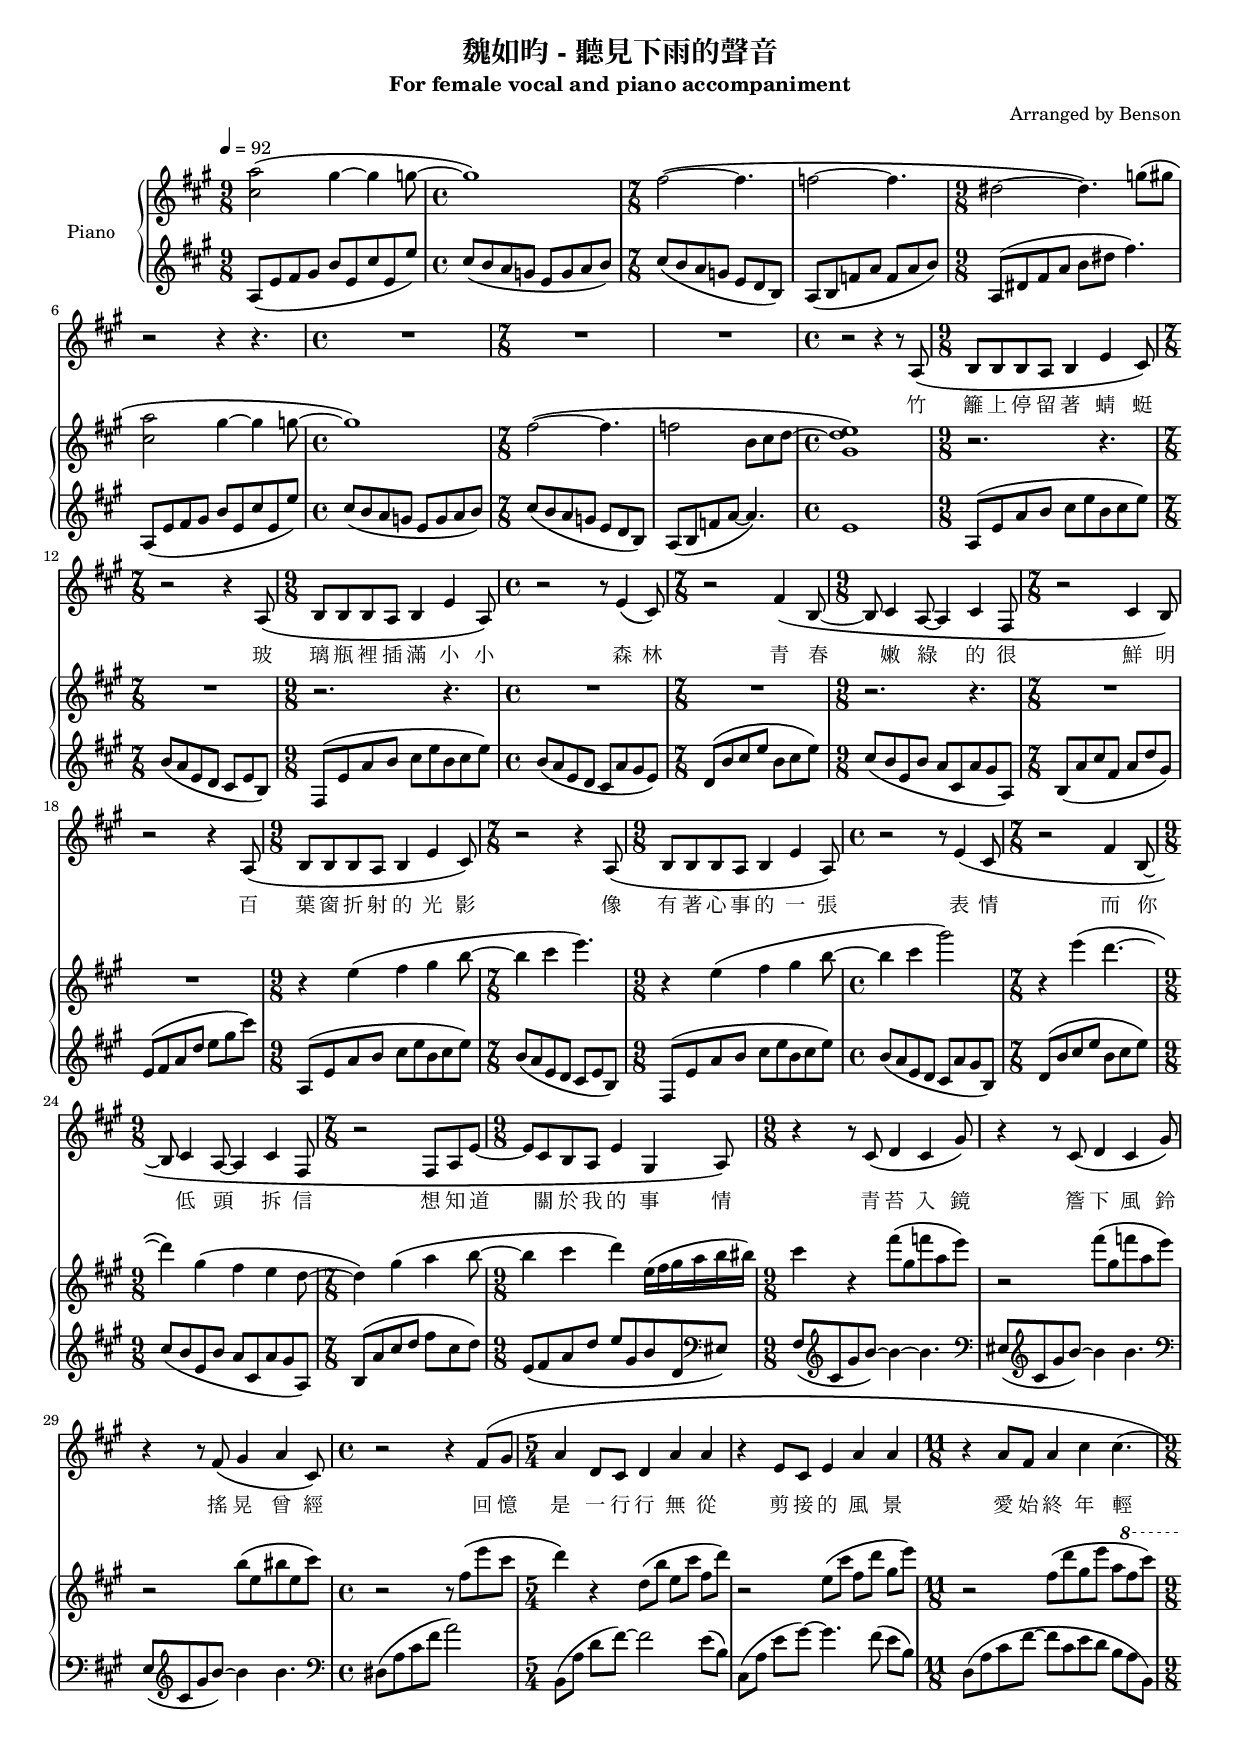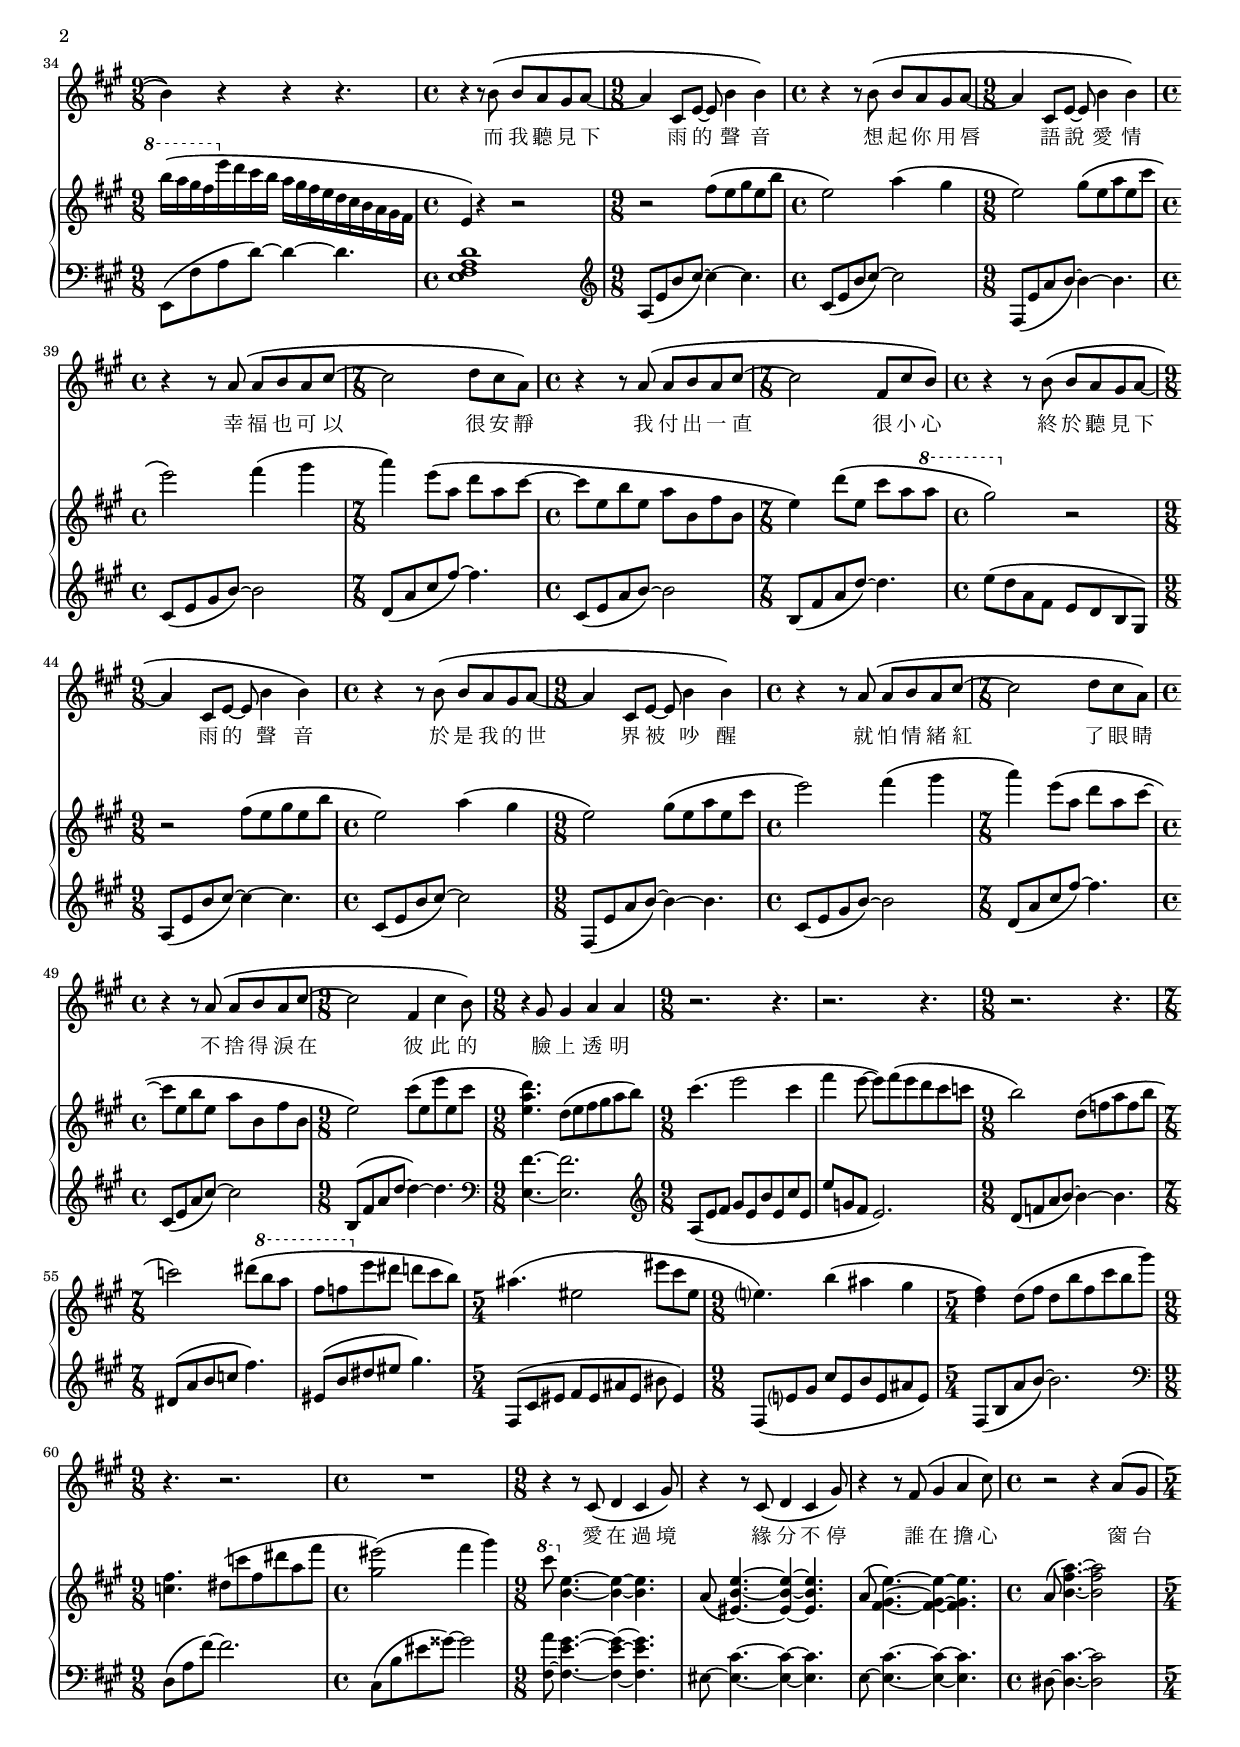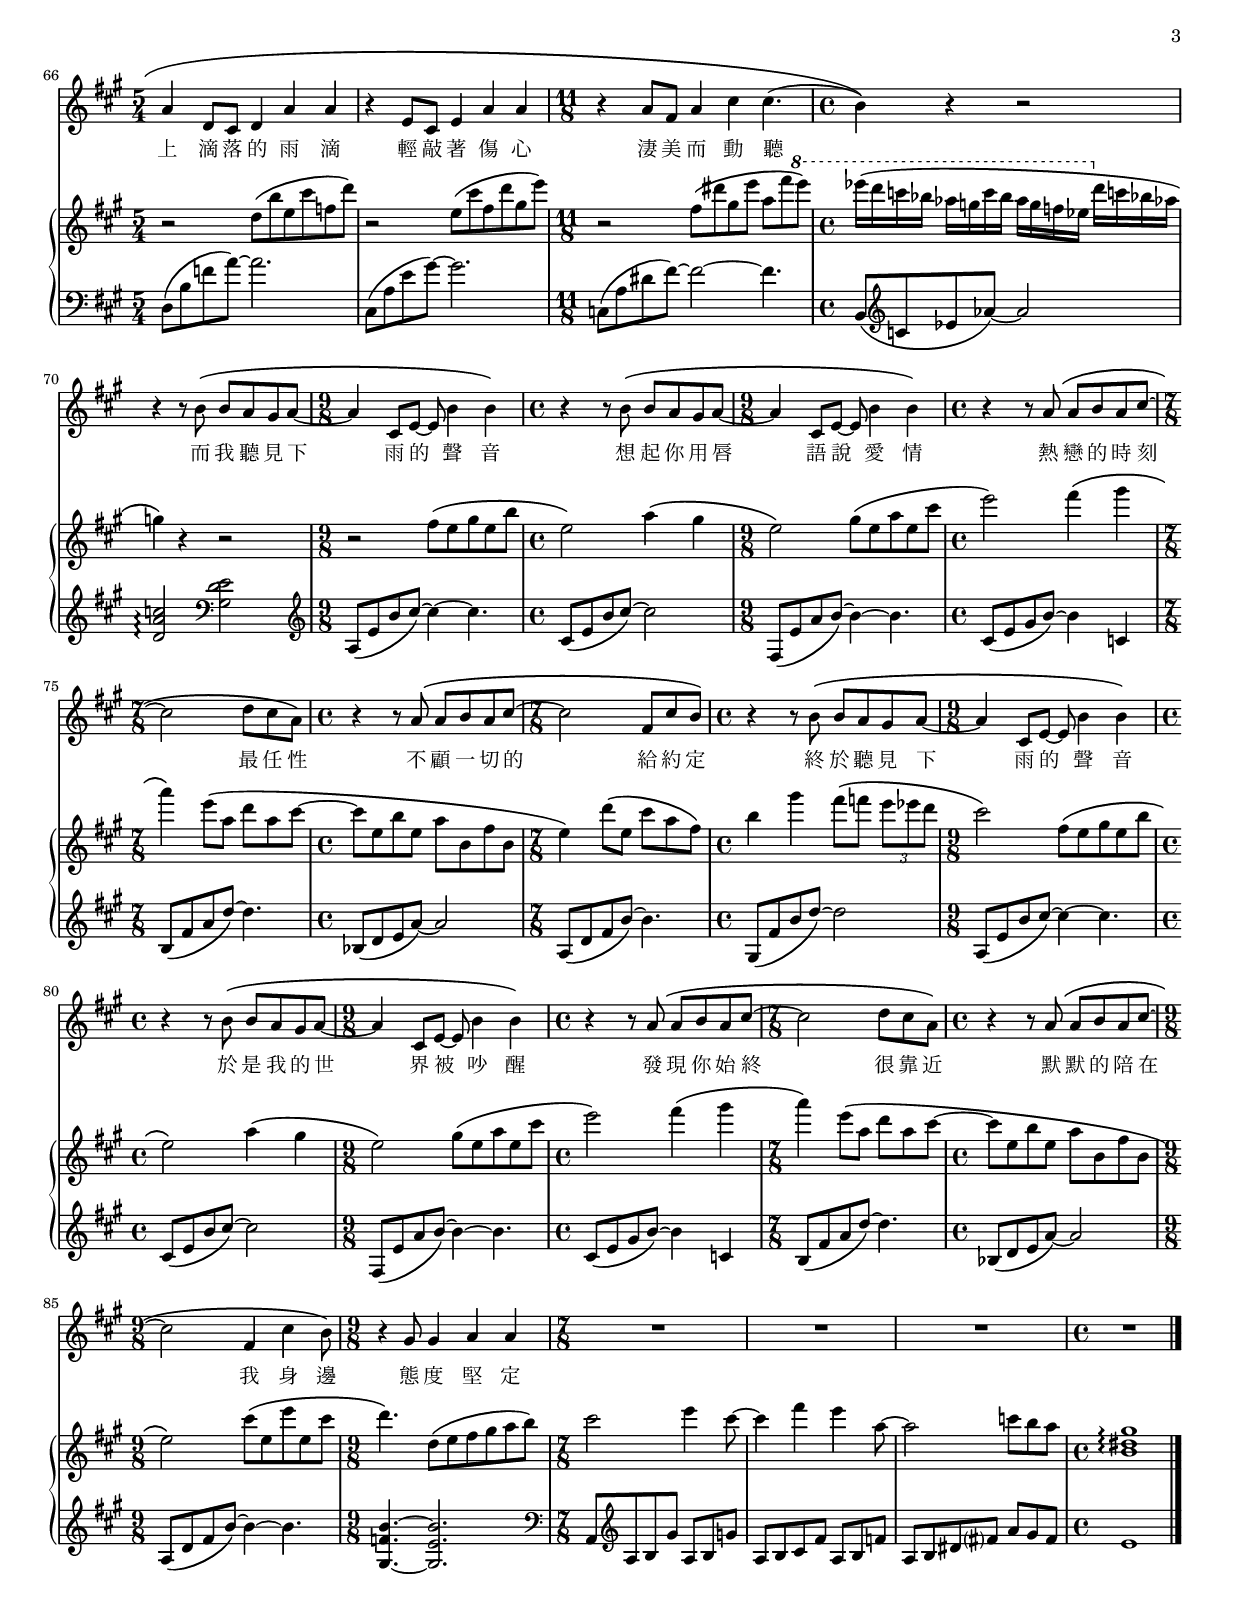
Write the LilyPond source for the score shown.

\version "2.18.2"
\include "articulate.ly"
#(set-global-staff-size 16)

%%%%%%%%%%%%%%%%%%%%%%%%%%%%%%%%%%%%%%%%%%%%%%%%%%%%%%%%%%%%%%%%%%%%%%%%%%%%%%%%%%%%%%%%%%
%%  http://lsr.di.unimi.it/LSR/Item?id=445

%LSR by Jay Anderson.
%modyfied by Simon Albrecht on March 2014.
%=> http://lilypond.1069038.n5.nabble.com/LSR-445-error-td160662.html

#(define (octave-up m t)
 (let* ((octave (1- t))
      (new-note (ly:music-deep-copy m))
      (new-pitch (ly:make-pitch
        octave
        (ly:pitch-notename (ly:music-property m 'pitch))
        (ly:pitch-alteration (ly:music-property m 'pitch)))))
  (set! (ly:music-property new-note 'pitch) new-pitch)
  new-note))

#(define (octavize-chord elements t)
 (cond ((null? elements) elements)
     ((eq? (ly:music-property (car elements) 'name) 'NoteEvent)
       (cons (car elements)
             (cons (octave-up (car elements) t)
                   (octavize-chord (cdr elements) t))))
     (else (cons (car elements) (octavize-chord (cdr elements ) t)))))

#(define (octavize music t)
 (if (eq? (ly:music-property music 'name) 'EventChord)
       (ly:music-set-property! music 'elements (octavize-chord
(ly:music-property music 'elements) t)))
 music)

makeOctaves = #(define-music-function (parser location arg mus) (integer? ly:music?)
 (music-map (lambda (x) (octavize x arg)) (event-chord-wrap! mus)))
%%%%%%%%%%%%%%%%%%%%%%%%%%%%%%%%%%%%%%%%%%%%%%%%%%%%%%%%%%%%%%%%%%%%%%%%%%%%%%%%%%%%%%%%%%

cr = \change Staff = "right"
cl = \change Staff = "left"
rhMark = \markup { 
  \path #0.1 #'((moveto -1 0)(rlineto 0 -1.5)(rlineto 0.5 0))
}

\header {
  title = "魏如昀 - 聽見下雨的聲音"
  subtitle = "For female vocal and piano accompaniment"
  arranger = "Arranged by Benson"
}

meter-nine-four-plus-five = \overrideTimeSignatureSettings
        9/8        % timeSignatureFraction
        1/8        % baseMomentFraction
        #'(4 5)    % beatStructure
        #'()       % beamExceptions
meter-nine-three-plus-six = \overrideTimeSignatureSettings
        9/8        % timeSignatureFraction
        1/8        % baseMomentFraction
        #'(3 6)    % beatStructure
        #'()       % beamExceptions
meter-seven-four-plus-three = \overrideTimeSignatureSettings
        7/8        % timeSignatureFraction
        1/8        % baseMomentFraction
        #'(4 3)    % beatStructure
        #'()       % beamExceptions
meter-eleven-four-plus-three = \overrideTimeSignatureSettings
        11/8        % timeSignatureFraction
        1/8        % baseMomentFraction
        #'(4 4 3)    % beatStructure
        #'()       % beamExceptions
meter-five-episode = \overrideTimeSignatureSettings
        10/8        % timeSignatureFraction
        1/8        % baseMomentFraction
        #'(3 4 3)    % beatStructure
        #'()       % beamExceptions
meter-five-two-plus-three = \overrideTimeSignatureSettings
        5/4        % timeSignatureFraction
        1/4        % baseMomentFraction
        #'(2 3)    % beatStructure
        #'()       % beamExceptions

melody-intro = \relative c {
  \time 9/8
  r2 r4 r4.
  \time 4/4
  R1
  \time 7/8
  R2..
  R2..
  \time 9/8
  r2 r4 r4.

  r2 r4 r4.
  \time 4/4
  R1
  \time 7/8
  R2..
  R2..
}

melody-verse-one = \relative c' {
  \time 4/4
	r2 r4 r8
	a8\(
	\time 9/8
  % \time #'(4 2 3) 9/8
	b8 b b a b4 e cis8\)
	\time 7/8
	r2 r4 a8\(
	\time 9/8
	b8 b b a b4 e a,8\)
	\time 4/4
	r2 r8 e'4\( cis8\)
	\time 7/8
	r2 fis4\( b,8~
	\time 9/8
	b8 cis4 a8~ a4 cis fis,8
	\time 7/8
	r2 cis'4 b8\)

	r2 r4 a8\(
	\time 9/8
	b8 b b a b4 e cis8\)
	\time 7/8
	r2 r4 a8\(
	\time 9/8
	b8 b b a b4 e a,8\)
	\time 4/4
	r2 r8 e'4\( cis8
	\time 7/8
	r2 fis4 b,8~
	\time 9/8
	b8 cis4 a8~ a4 cis fis,8
	\time 7/8
	r2 fis8 a e'~
	\time 9/8
	e8 cis b a e'4 gis, a8\)
}

melody-bridge-two = \relative c' {
	\time 9/8
	r4 r8 cis\( d4 cis gis'8\)
	r4 r8 cis,\( d4 cis gis'8\)
	r4 r8 fis\( gis4 a cis8\)
	\time 4/4
	r2 r4 a8\( gis
	\time 5/4
	a4 d,8 cis d4 a' a
	r4 e8 cis e4 a a
  \time 11/8
	r4 a8 fis a4 cis cis4.(
	\time 4/4
	b4)\)  r4 r2
}

melody-bridge-one = \relative c' {
	\time 9/8
	r4 r8 cis\( d4 cis gis'8\)
	r4 r8 cis,\( d4 cis gis'8\)
	r4 r8 fis\( gis4 a cis,8\)
	\time 4/4
	r2 r4 fis8\( gis
	\time 5/4
	a4 d,8 cis d4 a' a
	r4 e8 cis e4 a a
	\time 11/8
	r4 a8 fis a4 cis cis4.(
	\time 9/8
	b4)\)  r4 r4 r4.
	\time 4/4
}

melody-chorus-one = \relative c'' {
	r4 r8 b\( b a gis a~
	\time 9/8
	a4 cis,8 e~ e b'4 b\)
	\time 4/4
	r4 r8 b\( b a gis a~
	\time 9/8
	a4 cis,8 e~ e b'4 b\)
	\time 4/4
	r4 r8 a\( a b a cis~
	\time 7/8
	cis2 d8 cis a\)
	\time 4/4
	r4 r8 a\( a b a cis~
	\time 7/8
	cis2 fis,8 cis' b\)
	\time 4/4
	r4 r8 b\( b a gis a~
	\time 9/8
	a4 cis,8 e~ e b'4 b\)
	\time 4/4
	r4 r8 b\( b a gis a~
	\time 9/8
	a4 cis,8 e~ e b'4 b\)
	\time 4/4
	r4 r8 a\( a b a cis~
	\time 7/8
	cis2 d8 cis a\)
	\time 4/4
	r4 r8 a\( a b a cis~
	\time 9/8
	cis2 fis,4 cis' b8\)
	r4 gis8 gis4 a a
}

melody-episode = \relative c' {
  \time 9/8
  \repeat unfold 3 {
    r2. r4.
  }
  \time 7/8
  \repeat unfold 2 {
    r2 r4.
  }
  \time 5/4
  r4. r2 r4.
  \time 9/8
  r4. r2.
  \time 5/4
  r4. r2 r4.
  \time 9/8
  r4. r2.
  \time 4/4
  R1
}

melody-outro = \relative c {
  \time 7/8
  R2..
  R2..
  R2..
  \time 4/4
  R1
}

melody = \relative c' {
  \meter-nine-four-plus-five
  \meter-seven-four-plus-three
  \meter-eleven-four-plus-three
	\key a \major
	\time 7/8
  \tempo 4 = 92
  \melody-intro
  \melody-verse-one
  \melody-bridge-one
  \melody-chorus-one
  \melody-episode
  \melody-bridge-two
  \melody-chorus-one
  \melody-outro
  \bar "|."
}

upper-intro = \relative c''' {
  \time 9/8
  <a cis,>2\( gis4~ gis g8~ 
  \time 4/4
  g1\)
  \time 7/8
  fis2~\( fis4.
  f2~ f4.
  \time 9/8
  dis2~ dis4.\) g8\( gis

  <a cis,>2 gis4~ gis g8~ 
  \time 4/4
  g1\)
  \time 7/8
  fis2~\( fis4.
  f2 b,8 cis d~
  \time 4/4
  <e d gis,>1\)
}

lower-intro = \relative c' {
  \clef treble
  \time 9/8
  a8\( e' fis gis b e, cis' e, e'\)
  \time 4/4
  cis8\( b a g e g a b\)
  \time 7/8
  cis8\( b a g e d b\)
  a8\( b f' a f a b\)
  \time 9/8
  a,8\( dis fis a b dis fis4.\)

  a,,8\( e' fis gis b e, cis' e, e'\)
  \time 4/4
  cis8\( b a g e g a b\)
  \time 7/8
  cis8\( b a g e d b\)
  a8\( b f' a~ a4.\)
  \time 4/4
  e1
}

upper-verse-one = \relative c' {
  \time 9/8
  r2. r4.
  \time 7/8
  R2..
  \time 9/8
  r2. r4.
  \time 4/4
  R1
  \time 7/8
  R2..
  \time 9/8
  r2. r4.
  \time 7/8
  R2..
  R2..
}

upper-verse-one-b = \relative c'' {
  \time 9/8
  r4 e\( fis gis b8~
  \time 7/8
  b4 cis e4.\)
  \time 9/8
  r4 e,\( fis gis b8~
  \time 4/4
  b4 cis gis'2\)
  \time 7/8
  r4 e\( d4.~
  \time 9/8
  d4\) gis,\( fis e d8~
  \time 7/8
  d4\) gis\( a b8~
  \time 9/8
  b4 cis d\) e,16\( fis gis a b bis\)
}

lower-verse-one = \relative c' {
  \time 9/8
  a8\( e' a b cis e b cis e\)
  \time 7/8
  b8\( a e d cis e b\)
  \time 9/8
  fis8\( e' a b cis e b cis e\)
  \time 4/4
  b8\( a e d cis a' gis e\)
  \time 7/8
  d8\( b' cis e b cis e\)
  \time 9/8
  cis\( b e, b' a cis, a' gis a,\)
  \time 7/8
  b8\( a' cis fis, a d gis,\)
  e8\( fis a d e gis cis\)
}

lower-verse-one-b = \relative c' {
  \time 9/8
  a8\( e' a b cis e b cis e\)
  \time 7/8
  b8\( a e d cis e b\)
  \time 9/8
  fis8\( e' a b cis e b cis e\)
  \time 4/4
  b8\( a e d cis a' gis b,\)
  \time 7/8
  d8\( b' cis e b cis e\)
  \time 9/8
  cis8\( b e, b' a cis, a' gis a,\)
  \time 7/8
  b8\( a' cis d fis cis d\)
  \time 9/8
  e,8\( fis a d e gis, b d, \clef bass eis,\)
}

upper-bridge-one = \relative c''' {
  \time 9/8
  cis4 r fis8\( gis, f' a, e'\)
  r2 fis8\( gis, f' a, e'\)
  r2 b8\( e, bis' e, cis'\)
  \time 4/4
  r2 r8 fis,\( e' cis
  \time 5/4
  d4\) r d,8\( b' e, cis' fis, d'\)
  r2 e,8\( cis' fis, d' gis, e'\)
  \time 11/8
  r2 fis,8\( d' gis, e' a, \ottava #1 fis' cis'\)
  \time 9/8
  b16\( a gis fis \ottava #0 e d cis b a gis fis e d cis b a gis fis
  \time 4/4
  e4\) r r2
}

lower-bridge-one = \relative c {
  \time 9/8
  \clef bass
  fis8\( \clef treble cis' gis' b~\) b4~ b4.
  \clef bass
  eis,,8\( \clef treble cis' gis' b~\) b4 b4.
  \clef bass e,,8\( \clef treble cis' gis' b~\) b4 b4.
  \time 4/4
  \clef bass dis,,8\( a' cis fis a2\)
  \time 5/4
  b,,8\( a' d fis~\) fis2 e8\( b\)
  cis,8\( a' e' gis~\) gis4. fis8\( e b\)
  \time 11/8
  d,8\( a' cis fis~ fis8 cis e d b a b,\)
  \time 9/8
  e, 8\( fis' a d~\) d4~ d4.
  \time 4/4
  <e, fis a d>1
}

upper-chorus-one = \relative c' {
  \meter-nine-four-plus-five
  \time 9/8
  r2 fis'8\( e gis e b'
  \time 4/4
  e,2\) a4\( gis
  \time 9/8
  e2\) gis8\( e a e cis'
  \time 4/4
  e2\) fis4\( gis
  \time 7/8
  a4\) e8\( a, d a cis~
  \time 4/4
  cis8 e, b' e, a b, fis' b,
  \time 7/8
  e4\) d'8\( e, cis' a \ottava #1 a'
  \time 4/4
  gis2\) \ottava #0 r2
  \time 9/8
  r2 fis,8\( e gis e b'
  \time 4/4
  e,2\) a4\( gis
  \time 9/8
  e2\) gis8\( e a e cis'
  \time 4/4
  e2\) fis4\( gis
  \time 7/8
  a4\) e8\( a, d a cis~
  \time 4/4
  cis8 e, b' e, a b, fis' b,
  \time 9/8
  e2\) cis'8\( e, e' e, cis'
  \meter-nine-three-plus-six
  \time 9/8
  <e, a d>4.\) d8\( e fis gis a b\)
  \meter-nine-four-plus-five
  \time 9/8
}

lower-chorus-one = \relative c' {
  \time 9/8
  \clef treble
  a8\( e' b' cis~\) cis4~ cis4.
  \time 4/4
  cis,8\( e b' cis~\) cis2
  \time 9/8
  fis,,8\(  e' a b~\) b4~ b4.
  \time 4/4
  cis,8\( e gis b~\) b2
  \time 7/8
  d,8\( a' cis fis~\) fis4.
  \time 4/4
  cis,8\( e a b~\) b2
  \time 7/8
  b,8\( fis' a d~\) d4.
  \time 4/4
  e8\( d a fis e d b gis\)
  \time 9/8
  a8\( e' b' cis~\) cis4~ cis4.
  \time 4/4
  cis,8\( e b' cis~\) cis2
  \time 9/8
  fis,,8\( e' a b~\) b4~ b4.
  \time 4/4
  cis,8\( e gis b~\) b2
  \time 7/8
  d,8\( a' cis fis~\) fis4.
  \time 4/4
  cis,8\( e a cis~\) cis2
  \time 9/8
  b,8\( fis' a d~ d4~\) d4.
  \clef bass
  <e,, fis'>4.~ q2.
}

upper-episode = \relative c''' {
  \time 9/8
  cis4.\( e2 cis4
  \meter-nine-three-plus-six
  fis4 e8~ e\) fis\( e d cis c
  \meter-nine-four-plus-five
  b2\) d,8\( f a f b
  \time 7/8
  c2\) dis8\(
  \ottava #1
  b' a
  fis8 f \ottava #0 e dis d cis b\)
  \time 5/4
  ais4.\( eis2 eis'8[ cis eis,]
  \time 9/8
  e?4.\) b'4\( ais gis
  \time 5/4
  <d fis>4\) d8\( fis d b' fis cis' b gis'\)
  \time 9/8
  <fis, c>4. dis8\( c' fis, dis' a fis'
  \time 4/4
  <eis gis,>2\)\( fis4 gis\)
}

lower-episode = \relative c' {
  \meter-nine-three-plus-six
  \time 9/8
  \clef treble
  a8\( e' fis gis e b' e, cis' e,
  e'8 g, fis e2.\)
  \meter-nine-four-plus-five
  \time 9/8
  d8\( f a b~\) b4~ b4.
  \time 7/8
  dis,8\( a' b c fis4.\)
  eis,8\( b' dis eis gis4.\)
  \time 5/4
  fis,,8[\( cis' eis] fis[ eis ais eis] bis' eis,4\)
  \meter-nine-three-plus-six
  \time 9/8
  fis,8\( e'? gis cis e, b' e, ais e\)
  \meter-five-two-plus-three
  \time 5/4
  fis,8\( b a' b~\) b2.
  \time 9/8
  \clef bass d,,8\( a' fis'~\) fis2.
  \time 4/4
  cis,8\( b' eis gisis~\) gisis2

}

upper-bridge-two = \relative c'''' {
  \time 9/8
  \ottava #1
  cis8 \ottava #0 <b,, e>4.~ q4~ q4.
  a8\( <eis b' e>4.~\) q4~ q4.
  a8\( <fis gis e'>4.~\) q4~ q4.
  \time 4/4
  a8\( <b fis' a>4.~\) q2
  \time 5/4
  r2 d8\( b' e, cis' f, d'\)
  r2 e,8\( cis' fis, d' gis, e'\)
  \time 11/8
  r2 fis,8\( dis' gis, e' a, fis' \ottava #1 e'\)
  \time 4/4
  ees16\( d c bes aes g c bes aes g f ees \ottava #0 d c bes aes
  g4\) r4 r2
}

lower-bridge-two = \relative c {
  \clef bass
  \time 9/8
  <fis a'>8~ <fis e' gis>4.~ q4~ q4.
  eis8~ <eis cis'>4.~ q4~ q4.
  e8~ <e cis'>4.~ q4~ q4.
  \time 4/4
  dis8~ <dis cis'>4.~ q2
  \time 5/4
  d8\( b' f' a~\) a2.
  cis,,8\( a' e' gis~\) gis2.
  \time 11/8
  c,,8\( a' dis fis~\) fis2~ fis4.
  \time 4/4
  b,,8\(
  \clef treble
  c' ees aes~\) aes2
  <d, a' c>2\arpeggio
  \clef bass <gis, d' e>
}

upper-chorus-two = \relative c' {
  \meter-nine-four-plus-five
  \time 9/8
  r2 fis'8\( e gis e b'
  \time 4/4
  e,2\) a4\( gis
  \time 9/8
  e2\) gis8\( e a e cis'
  \time 4/4
  e2\) fis4\( gis
  \time 7/8
  a4\) e8\( a, d a cis~
  \time 4/4
  cis8 e, b' e, a b, fis' b,
  \time 7/8
  e4\) d'8\( e, cis' a fis\)
  \time 4/4
  b4 gis' fis8\( f \tuplet 3/2 4 { e ees d }
  \time 9/8
  cis2\) fis,8\( e gis e b'
  \time 4/4
  e,2\) a4\( gis
  \time 9/8
  e2\) gis8\( e a e cis'
  \time 4/4
  e2\) fis4\( gis
  \time 7/8
  a4\) e8\( a, d a cis~
  \time 4/4
  cis8 e, b' e, a b, fis' b,
  \time 9/8
  e2\) cis'8\( e, e' e, cis'
  \meter-nine-three-plus-six
  \time 9/8
  d4.\) d,8\( e fis gis a b\)
  \meter-nine-four-plus-five
  \time 9/8
}

lower-chorus-two = \relative c' {
  \time 9/8
  \clef treble
  a8\( e' b' cis~\) cis4~ cis4.
  \time 4/4
  cis,8\( e b' cis~\) cis2
  \time 9/8
  fis,,8\(  e' a b~\) b4~ b4.
  \time 4/4
  cis,8\( e gis b~\) b4 c,
  \time 7/8
  b8\( fis' a d~\) d4.
  \time 4/4
  bes,8\( d e a~\) a2
  \time 7/8
  a,8\( d fis b~\) b4.
  \time 4/4
  gis,8\( fis' b d~\) d2
  \time 9/8
  a,8\( e' b' cis~\) cis4~ cis4.
  \time 4/4
  cis,8\( e b' cis~\) cis2
  \time 9/8
  fis,,8\( e' a b~\) b4~ b4.
  \time 4/4
  cis,8\( e gis b~\) b4 c,
  \time 7/8
  b8\( fis' a d~\) d4.
  \time 4/4
  bes,8\( d e a~\) a2
  \time 9/8
  a,8\( d fis b~\) b4~ b4.
  <gis, f' b>4.~ <gis e' b'>2.
}

upper-outro = \relative c''' {
  \time 7/8
  cis2 e4 cis8~
  cis4 fis4 e a,8~
  a2 c8 b a
  \time 4/4
  <gis dis b>1\arpeggio
}

lower-outro = \relative c {
  \clef bass
  \time 7/8
  a8 \clef treble a' b gis' a, b g'
  a, b cis fis a, b f'
  a, b dis fis? a gis fis
  \time 4/4
  e1
}

upper = \relative c' {
  \meter-nine-four-plus-five
  \meter-seven-four-plus-three
  \meter-eleven-four-plus-three
  \clef treble
  \tempo 4 = 92
  \key a \major
  \upper-intro
  \upper-verse-one
  \upper-verse-one-b
  \upper-bridge-one
  \upper-chorus-one
  \upper-episode
  \upper-bridge-two
  \upper-chorus-two
  \upper-outro
  \bar "|."
}

lower = \relative c {
  \meter-nine-four-plus-five
  \meter-seven-four-plus-three
  \meter-eleven-four-plus-three
  \clef treble
  \time 7/8
  \key a \major
  \lower-intro
  \lower-verse-one
  \lower-verse-one-b
  \lower-bridge-one
  \lower-chorus-one
  \lower-episode
  \lower-bridge-two
  \lower-chorus-two
  \lower-outro
  \bar "|."
}

pedals = {
  % verse one
  s2..
  s1\sustainOn
  s1
  s1\sustainOff\sustainOn
  s1
  s2..\sustainOff\sustainOn
  s2.\sustainOff\sustainOn s4.
  s2..\sustainOff\sustainOn
  s2..\sustainOff\sustainOn

  s1\sustainOn
  s1
  s1\sustainOff\sustainOn
  s1
  s2..\sustainOff\sustainOn
  s2.\sustainOff\sustainOn s4.
  s2..\sustainOff\sustainOn
  s2\sustainOff\sustainOn s4\sustainOff\sustainOn s4.

  % bridge
  s2.\sustainOff\sustainOn s4.
  s2.\sustainOff\sustainOn s4.
  s2.\sustainOff\sustainOn s4.
  s1\sustainOff\sustainOn
  s2.\sustainOff\sustainOn s2
  s2.\sustainOff\sustainOn s2
  s2.\sustainOff\sustainOn s4 s4.
  s2.\sustainOff\sustainOn s4.
  s1\sustainOff

  % chorus
  s2.\sustainOn s4.
  s1\sustainOff\sustainOn
  s2.\sustainOff\sustainOn s4.
  s1\sustainOff\sustainOn
  s2..\sustainOff\sustainOn
  s1\sustainOff\sustainOn
  s2..\sustainOff\sustainOn
  s1\sustainOff\sustainOn

  s2.\sustainOff\sustainOn s4.
  s1\sustainOff\sustainOn
  s2.\sustainOff\sustainOn s4.
  s1\sustainOff\sustainOn
  s2..\sustainOff\sustainOn
  s1\sustainOff\sustainOn
  s2.\sustainOff\sustainOn s4.
  s2.\sustainOff\sustainOn s4.

  % episode
  s2.\sustainOff\sustainOn s4.
  s2.\sustainOff\sustainOn s4.
  s2.\sustainOff\sustainOn s4.
  s2..\sustainOff\sustainOn
  s2..\sustainOff\sustainOn
  s2.\sustainOff\sustainOn s2
  s2.\sustainOff\sustainOn s4.
  s2.\sustainOff\sustainOn s2
  s2.\sustainOff\sustainOn s4.
  s1\sustainOff\sustainOn

  % bridge
  s2.\sustainOff\sustainOn s4.
  s2.\sustainOff\sustainOn s4.
  s2.\sustainOff\sustainOn s4.
  s1\sustainOff\sustainOn
  s2.\sustainOff\sustainOn s2
  s2.\sustainOff\sustainOn s2
  s2.\sustainOff\sustainOn s4 s4.
  s2.\sustainOff\sustainOn s4.
  s1\sustainOff\sustainOn

  % chorus
  s2.\sustainOff\sustainOn s4.
  s1\sustainOff\sustainOn
  s2.\sustainOff\sustainOn s4.
  s1\sustainOff\sustainOn
  s2..\sustainOff\sustainOn
  s1\sustainOff\sustainOn
  s2..\sustainOff\sustainOn
  s1\sustainOff\sustainOn

  s2.\sustainOff\sustainOn s4.
  s1\sustainOff\sustainOn
  s2.\sustainOff\sustainOn s4.
  s1\sustainOff\sustainOn
  s2..\sustainOff\sustainOn
  s1\sustainOff\sustainOn
  s2.\sustainOff\sustainOn s4.
  s2.\sustainOff\sustainOn s4.

  % outro
  s2..\sustainOff\sustainOn
  s2..\sustainOff\sustainOn
  s2..\sustainOff\sustainOn
  s1\sustainOff
}

dynamics = {
}

lyricsmain = \lyricmode {
  竹 籬 上 停 留 著 蜻 蜓
  玻 璃 瓶 裡 插 滿 小 小 森 林
  青 春 嫩 綠 的 很 鮮 明
  百 葉 窗 折 射 的 光 影
  像 有 著 心 事 的 一 張 表 情
  而 你 低 頭 拆 信
  想 知 道 關 於 我 的 事 情
  青 苔 入 鏡 簷 下 風 鈴 搖 晃 曾 經
  回 憶 是 一 行 行 無 從
  剪 接 的 風 景 愛 始 終 年 輕
  而 我 聽 見 下 雨 的 聲 音
  想 起 你 用 唇 語 說 愛 情
  幸 福 也 可 以 很 安 靜
  我 付 出 一 直 很 小 心
  終 於 聽 見 下 雨 的 聲 音
  於 是 我 的 世 界 被 吵 醒
  就 怕 情 緒 紅 了 眼 睛
  不 捨 得 淚 在 彼 此 的 臉 上 透 明
  愛 在 過 境 緣 分 不 停 誰 在 擔 心
  窗 台 上 滴 落 的 雨 滴
  輕 敲 著 傷 心 淒 美 而 動 聽
  而 我 聽 見 下 雨 的 聲 音
  想 起 你 用 唇 語 說 愛 情
  熱 戀 的 時 刻 最 任 性
  不 顧 一 切 的 給 約 定
  終 於 聽 見 下 雨 的 聲 音
  於 是 我 的 世 界 被 吵 醒
  發 現 你 始 終 很 靠 近
  默 默 的 陪 在 我 身 邊 態 度 堅 定
}

\paper {
  page-breaking = #ly:page-turn-breaking
}
\score {
  <<
    \new Staff = "melodystaff" <<
      \set Staff.instrumentName = #"Vocal"
      \new Voice = "melody" {
        \melody
      }
      \context Lyrics = "lyrics" { \lyricsto "melody" { \lyricsmain } }
    >>
    \new PianoStaff <<
      \set PianoStaff.instrumentName = #"Piano"
      \new Staff = "right" {
        \upper
        % \articulate << \upper \pedals >>
      }
      \new Dynamics = "Dynamics_pf" \dynamics
      \new Staff = "left" {
        \lower
        % \articulate << \lower \pedals >>
      }
    >>
  >>
  \layout {
    \context {
      % add the RemoveEmptyStaffContext that erases rest-only staves
      \Staff \RemoveEmptyStaves
    }
    \context {
      % add the RemoveEmptyStaffContext that erases rest-only staves
      % \Dynamics \RemoveEmptyStaves
    }
    \context {
      \Score
      % Remove all-rest staves also in the first system
      \override VerticalAxisGroup.remove-first = ##t
      % If only one non-empty staff in a system exists, still print the starting bar
      \override SystemStartBar.collapse-height = #1
    }
    \context {
      \ChordNames
      \override ChordName #'font-size = #-3
    }
  }
}

\score {
  <<
    \new Staff = "melodystaff" <<
      \set Staff.midiInstrument = #"electric guitar (clean)"
      \set Staff.instrumentName = #"Vocal"
      \set Staff.midiMinimumVolume = #0.9
      \set Staff.midiMaximumVolume = #1
      \new Voice = "melody" {
        \melody
      }
      \context Lyrics = "lyrics" { \lyricsto "melody" { \lyricsmain } }
    >>
    \new PianoStaff <<
      \set PianoStaff.instrumentName = #"Piano"
      \new Staff = "right" {
        \set Staff.midiInstrument = #"acoustic grand"
        \set Staff.midiMinimumVolume = #0.6
        \set Staff.midiMaximumVolume = #0.7
        % \upper
        \articulate << \upper \pedals >>
      }
      \new Dynamics = "Dynamics_pf" \dynamics
      \new Staff = "left" {
        \set Staff.midiInstrument = #"acoustic grand"
        \set Staff.midiMinimumVolume = #0.6
        \set Staff.midiMaximumVolume = #0.7
        % \lower
        \articulate << \lower \pedals >>
      }
    >>
  >>
  \midi {
    \context {
      \ChordNameVoice \remove Note_performer
    }
  }
}

\book {
\bookOutputSuffix "no-vocal"
\score {
  <<
    \new PianoStaff <<
      \set PianoStaff.instrumentName = #"Piano"
      \new Staff = "right" {
        \set Staff.midiInstrument = #"acoustic grand"
        \set Staff.midiMinimumVolume = #0.3
        \set Staff.midiMaximumVolume = #0.7
        \articulate << \upper \pedals >>
      }
      \new Dynamics = "Dynamics_pf" \dynamics
      \new Staff = "left" {
        \set Staff.midiInstrument = #"acoustic grand"
        \set Staff.midiMinimumVolume = #0.3
        \set Staff.midiMaximumVolume = #0.7
        \articulate << \lower \pedals >>
      }
    >>
  >>
  \midi {
    \context {
      \ChordNameVoice \remove Note_performer
    }
  }
}
}
